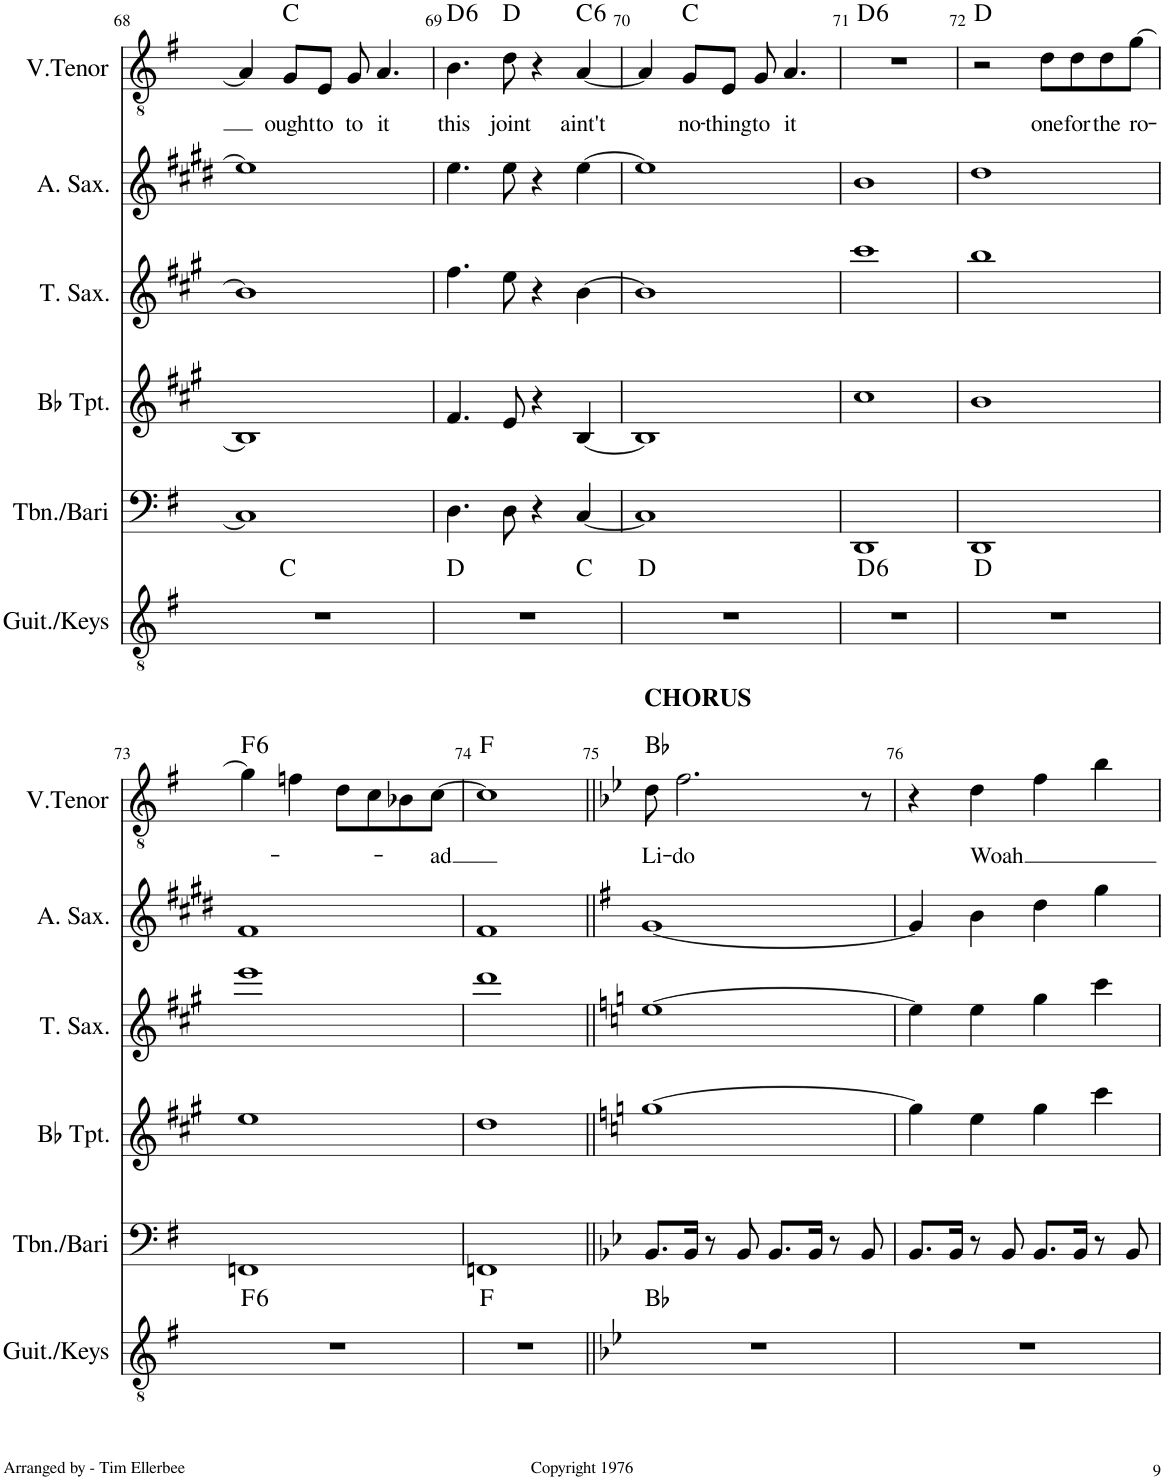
**kern	**harte	**kern	**kern	**kern	**kern	**kern	**text	**harte
*part6	*part6	*part5	*part4	*part3	*part2	*part1	*part1	*part1
*staff6	*	*staff5	*staff4	*staff3	*staff2	*staff1	*staff1	*
*I"Guit./Keys	*	*I"T-bone/Bari	*I"Bb Trumpet	*I"Tenor Saxophone	*I"Alto Saxophone	*I"V. Tenor	*	*
*I'Guit./Keys	*	*I'Tbn./Bari	*I'Bb Tpt.	*I'T. Sax.	*I'A. Sax.	*I'V.Tenor	*	*
!!LO:PB:g=z
*clefGv2	*	*clefF4	*clefG2	*clefG2	*clefG2	*clefGv2	*	*
*	*	*	*Trd1c2	*Trd8c14	*Trd5c9	*	*	*
*k[f#]	*	*k[f#]	*k[f#c#g#]	*k[f#c#g#]	*k[f#c#g#d#]	*k[f#]	*	*
*M4/4	*	*M4/4	*M4/4	*M4/4	*M4/4	*M4/4	*	*
=68	=68	=68	=68	=68	=68	=68	=68	=68
*^	*	*	*	*	*	*	*	*
1r	4ryy	.	1C]	1B]	1b]	1ee]	4A/]	.	.
!	!	!	!	!	!	!	!	!LO:LY:b	!
.	2.ryy	C:maj	.	.	.	.	8G/L	ought	C:maj
!	!	!	!	!	!	!	!	!LO:LY:b	!
.	.	.	.	.	.	.	8E/J	to	.
!	!	!	!	!	!	!	!	!LO:LY:b	!
.	.	.	.	.	.	.	8G/	to	.
!	!	!	!	!	!	!	!	!LO:LY:b	!
.	.	.	.	.	.	.	4.A/	it	.
=69	=69	=69	=69	=69	=69	=69	=69	=69	=69
!	!	!	!	!	!	!	!	!LO:LY:b	!LO:H:kt=6
1r	2.ryy	D:maj	4.D\	4.f#/	4.ff#\	4.ee\	4.B\	this	D:maj6
!	!	!	!	!	!	!	!	!LO:LY:b	!
.	.	.	8D\	8e/	8ee\	8ee\	8d\	joint	D:maj
.	.	.	4r	4r	4r	4r	4r	.	.
!	!	!	!	!	!	!	!	!LO:LY:b	!LO:H:kt=6
.	4ryy	C:maj	[4C/	[4B/	[4b\	[4ee\	[4A/	aint't	C:maj6
*v	*v	*	*	*	*	*	*	*	*
=70	=70	=70	=70	=70	=70	=70	=70	=70
1r	D:maj	1C]	1B]	1b]	1ee]	4A/]	.	.
!	!	!	!	!	!	!	!LO:LY:b	!
.	.	.	.	.	.	8G/L	no-	C:maj
!	!	!	!	!	!	!	!LO:LY:b	!
.	.	.	.	.	.	8E/J	-thing	.
!	!	!	!	!	!	!	!LO:LY:b	!
.	.	.	.	.	.	8G/	to	.
!	!	!	!	!	!	!	!LO:LY:b	!
.	.	.	.	.	.	4.A/	it	.
=71	=71	=71	=71	=71	=71	=71	=71	=71
!	!LO:H:kt=6	!	!	!	!	!	!	!LO:H:kt=6
1r	D:maj6	1DD	1cc#	1ccc#	1b	1r	.	D:maj6
=72	=72	=72	=72	=72	=72	=72	=72	=72
1r	D:maj	1DD	1b	1bb	1dd#	2r	.	D:maj
!	!	!	!	!	!	!	!LO:LY:b	!
.	.	.	.	.	.	8d\L	one	.
!	!	!	!	!	!	!	!LO:LY:b	!
.	.	.	.	.	.	8d\	for	.
!	!	!	!	!	!	!	!LO:LY:b	!
.	.	.	.	.	.	8d\	the	.
!	!	!	!	!	!	!	!LO:LY:b	!
.	.	.	.	.	.	[8g\J	ro-	.
!!LO:LB:g=z
=73	=73	=73	=73	=73	=73	=73	=73	=73
!	!LO:H:kt=6	!	!	!	!	!	!	!LO:H:kt=6
1r	F:maj6	1FFn	1ee	1eee	1f#	4g\]	.	F:maj6
.	.	.	.	.	.	4fn\	.	.
.	.	.	.	.	.	8d\L	.	.
.	.	.	.	.	.	8c\	.	.
.	.	.	.	.	.	8B-X\	.	.
!	!	!	!	!	!	!	!LO:LY:b	!
.	.	.	.	.	.	[8c\J	-ad	.
=74	=74	=74	=74	=74	=74	=74	=74	=74
1r	F:maj	1FFn	1dd	1ddd	1f#	1c]	.	F:maj
=75||	=75||	=75||	=75||	=75||	=75||	=75||	=75||	=75||
*k[b-e-]	*	*k[b-e-]	*k[]	*k[]	*k[f#]	*k[b-e-]	*	*
!	!	!	!	!	!	!LO:TX:a:B:t=CHORUS	!	!
!	!	!	!	!	!	!	!LO:LY:b	!
1r	Bb:maj	8.BB-/L	[1gg	[1ee	[1g	8d\	Li-	Bb:maj
!	!	!	!	!	!	!	!LO:LY:b	!
.	.	.	.	.	.	2.f\	-do	.
.	.	16BB-/Jk	.	.	.	.	.	.
.	.	8r	.	.	.	.	.	.
.	.	8BB-/	.	.	.	.	.	.
.	.	8.BB-/L	.	.	.	.	.	.
.	.	16BB-/Jk	.	.	.	.	.	.
.	.	8r	.	.	.	.	.	.
.	.	8BB-/	.	.	.	8r	.	.
=76	=76	=76	=76	=76	=76	=76	=76	=76
1r	.	8.BB-/L	4gg\]	4ee\]	4g/]	4r	.	.
.	.	16BB-/Jk	.	.	.	.	.	.
!	!	!	!	!	!	!	!LO:LY:b	!
.	.	8r	4ee\	4ee\	4b\	4d\	Woah	.
.	.	8BB-/	.	.	.	.	.	.
.	.	8.BB-/L	4gg\	4gg\	4dd\	4f\	.	.
.	.	16BB-/Jk	.	.	.	.	.	.
.	.	8r	4ccc\	4ccc\	4gg\	4b-\	.	.
.	.	8BB-/	.	.	.	.	.	.
=	=	=	=	=	=	=	=	=
*-	*-	*-	*-	*-	*-	*-	*-	*-
